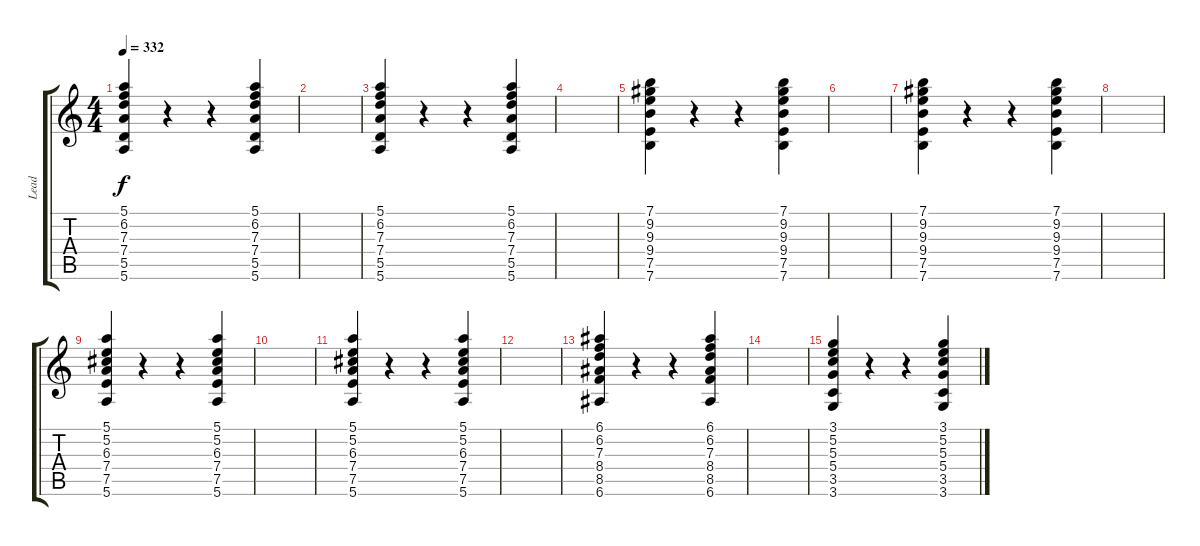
\track ("Lead" "Lead") {instrument distortionguitar}
\staff {score tabs}
\tuning (E4 B3 G3 D3 A2 E2) {hide}
\ts (4 4)
\tempo 332
\clef g2
\ks c
(5.1 6.2 7.3 7.4 5.5 5.6).4{dy f} r.4 r.4 (5.1 6.2 7.3 7.4 5.5 5.6).4 |
|
(5.1 6.2 7.3 7.4 5.5 5.6).4 r.4 r.4 (5.1 6.2 7.3 7.4 5.5 5.6).4 |
|
(7.1 9.2 9.3 9.4 7.5 7.6).4 r.4 r.4 (7.1 9.2 9.3 9.4 7.5 7.6).4 |
|
(7.1 9.2 9.3 9.4 7.5 7.6).4 r.4 r.4 (7.1 9.2 9.3 9.4 7.5 7.6).4 |
|
(5.1 5.2 6.3 7.4 7.5 5.6).4 r.4 r.4 (5.1 5.2 6.3 7.4 7.5 5.6).4 |
|
(5.1 5.2 6.3 7.4 7.5 5.6).4 r.4 r.4 (5.1 5.2 6.3 7.4 7.5 5.6).4 |
|
(6.1 6.2 7.3 8.4 8.5 6.6).4 r.4 r.4 (6.1 6.2 7.3 8.4 8.5 6.6).4 |
|
(3.1 5.2 5.3 5.4 3.5 3.6).4 r.4 r.4 (3.1 5.2 5.3 5.4 3.5 3.6).4
